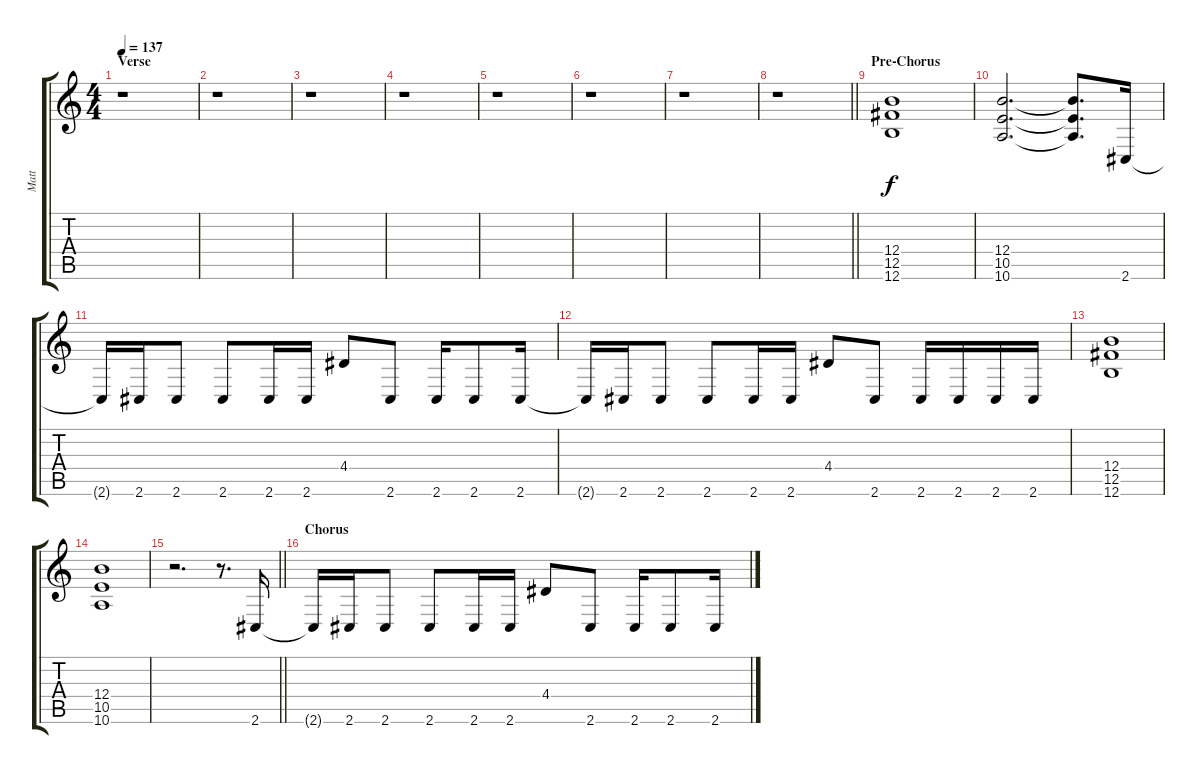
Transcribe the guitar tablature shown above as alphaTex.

\track ("Matt" "Matt") {instrument distortionguitar}
\staff {score tabs}
\tuning (Db4 Ab3 E3 B2 Gb2 B1) {hide}
\ts (4 4)
\section ("" "Verse")
\tempo 137
\clef g2
\ks c
r.1{dy f} |
r.1 |
r.1 |
r.1 |
r.1 |
r.1 |
r.1 |
\barLineRight lightlight
r.1 |
\section ("" "Pre-Chorus")
(12.4 12.5 12.6).1 |
(12.4 10.5 10.6).2{d} (12.4{t} 10.5{t} 10.6{t}).8{d} 2.6.16 |
2.6{t}.16 2.6.16 2.6.8 2.6.8 2.6.16 2.6.16 4.4.8 2.6.8 2.6.16 2.6.8 2.6.16 |
2.6{t}.16 2.6.16 2.6.8 2.6.8 2.6.16 2.6.16 4.4.8 2.6.8 2.6.16 2.6.16 2.6.16 2.6.16 |
(12.4 12.5 12.6).1 |
(12.4 10.5 10.6).1 |
\barLineRight lightlight
r.2{d} r.8{d} 2.6.16 |
\section ("" "Chorus")
2.6{t}.16 2.6.16 2.6.8 2.6.8 2.6.16 2.6.16 4.4.8 2.6.8 2.6.16 2.6.8 2.6.16
